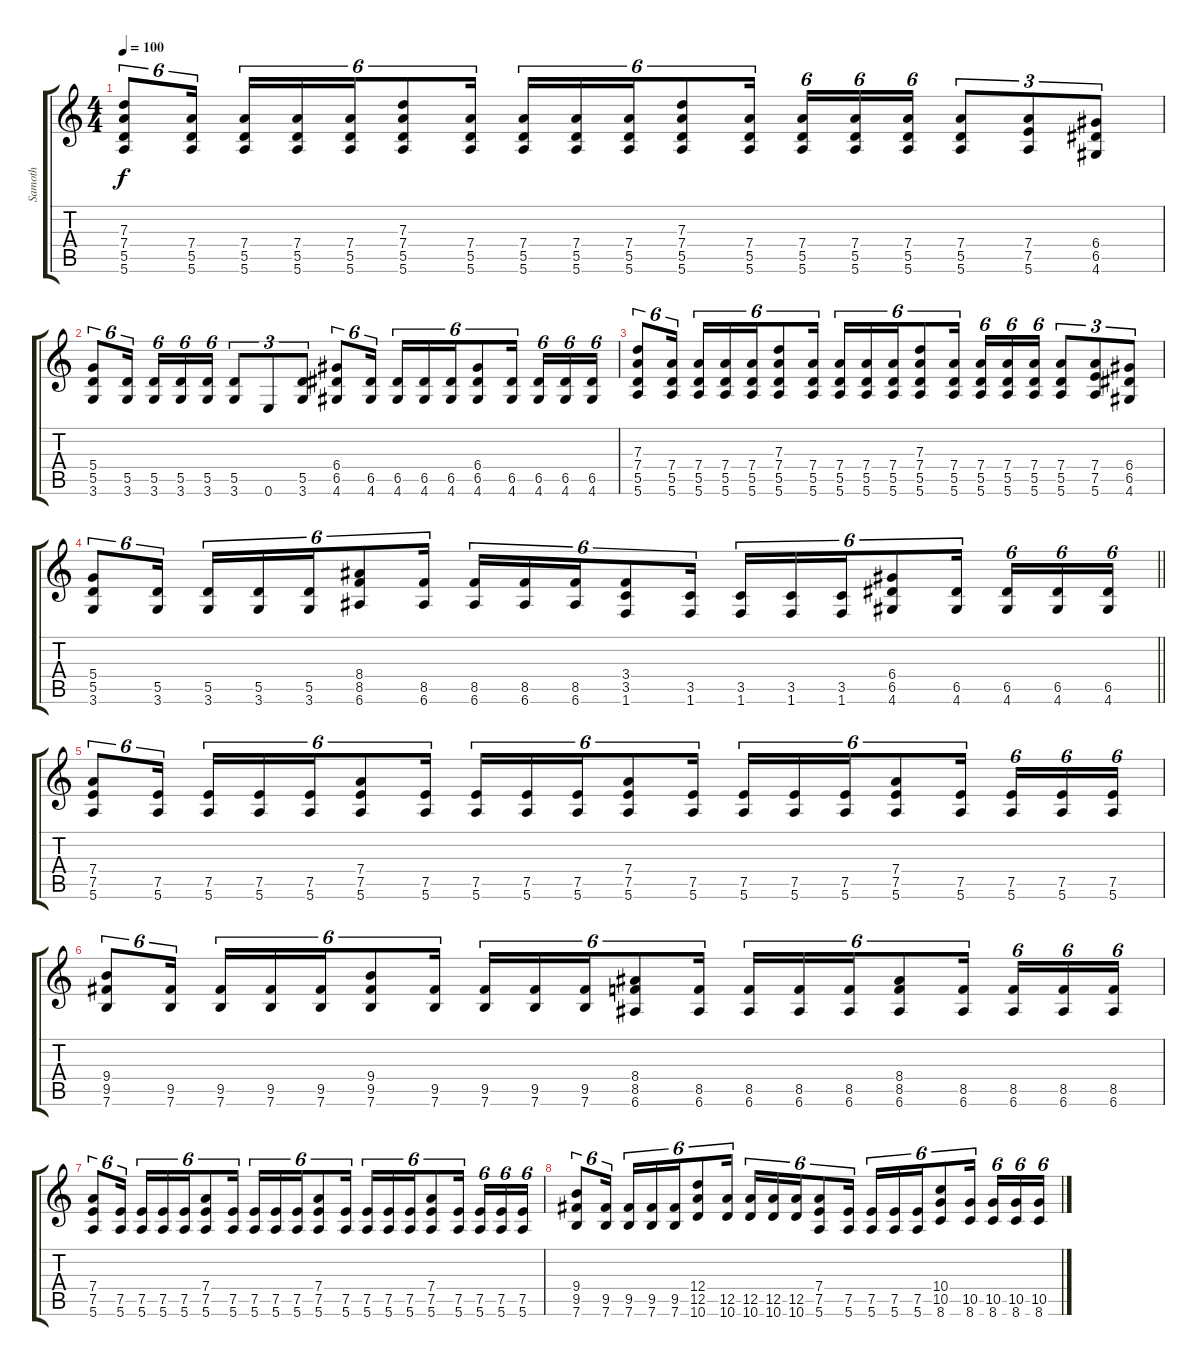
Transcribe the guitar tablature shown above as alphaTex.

\track ("Samoth" "Samoth") {instrument distortionguitar}
\staff {score tabs}
\tuning (E4 B3 G3 D3 A2 E2) {hide}
\ts (4 4)
\tempo 100
\clef g2
\ks c
(7.3 7.4 5.5 5.6).8{tu (6 4) dy f} (7.4 5.5 5.6).16{tu (6 4)} (7.4 5.5 5.6).16{tu (6 4)} (7.4 5.5 5.6).16{tu (6 4)} (7.4 5.5 5.6).16{tu (6 4)} (7.3 7.4 5.5 5.6).8{tu (6 4)} (7.4 5.5 5.6).16{tu (6 4)} (7.4 5.5 5.6).16{tu (6 4)} (7.4 5.5 5.6).16{tu (6 4)} (7.4 5.5 5.6).16{tu (6 4)} (7.3 7.4 5.5 5.6).8{tu (6 4)} (7.4 5.5 5.6).16{tu (6 4)} (7.4 5.5 5.6).16{tu (6 4)} (7.4 5.5 5.6).16{tu (6 4)} (7.4 5.5 5.6).16{tu (6 4)} (7.4 5.5 5.6).8{tu (3 2)} (7.4 7.5 5.6).8{tu (3 2)} (6.4 6.5 4.6).8{tu (3 2)} |
(5.4 5.5 3.6).8{tu (6 4)} (5.5 3.6).16{tu (6 4)} (5.5 3.6).16{tu (6 4)} (5.5 3.6).16{tu (6 4)} (5.5 3.6).16{tu (6 4)} (5.5 3.6).8{tu (3 2)} 0.6.8{tu (3 2)} (5.5 3.6).8{tu (3 2)} (6.4 6.5 4.6).8{tu (6 4)} (6.5 4.6).16{tu (6 4)} (6.5 4.6).16{tu (6 4)} (6.5 4.6).16{tu (6 4)} (6.5 4.6).16{tu (6 4)} (6.4 6.5 4.6).8{tu (6 4)} (6.5 4.6).16{tu (6 4)} (6.5 4.6).16{tu (6 4)} (6.5 4.6).16{tu (6 4)} (6.5 4.6).16{tu (6 4)} |
(7.3 7.4 5.5 5.6).8{tu (6 4)} (7.4 5.5 5.6).16{tu (6 4)} (7.4 5.5 5.6).16{tu (6 4)} (7.4 5.5 5.6).16{tu (6 4)} (7.4 5.5 5.6).16{tu (6 4)} (7.3 7.4 5.5 5.6).8{tu (6 4)} (7.4 5.5 5.6).16{tu (6 4)} (7.4 5.5 5.6).16{tu (6 4)} (7.4 5.5 5.6).16{tu (6 4)} (7.4 5.5 5.6).16{tu (6 4)} (7.3 7.4 5.5 5.6).8{tu (6 4)} (7.4 5.5 5.6).16{tu (6 4)} (7.4 5.5 5.6).16{tu (6 4)} (7.4 5.5 5.6).16{tu (6 4)} (7.4 5.5 5.6).16{tu (6 4)} (7.4 5.5 5.6).8{tu (3 2)} (7.4 7.5 5.6).8{tu (3 2)} (6.4 6.5 4.6).8{tu (3 2)} |
\barLineRight lightlight
(5.4 5.5 3.6).8{tu (6 4)} (5.5 3.6).16{tu (6 4)} (5.5 3.6).16{tu (6 4)} (5.5 3.6).16{tu (6 4)} (5.5 3.6).16{tu (6 4)} (8.4 8.5 6.6).8{tu (6 4)} (8.5 6.6).16{tu (6 4)} (8.5 6.6).16{tu (6 4)} (8.5 6.6).16{tu (6 4)} (8.5 6.6).16{tu (6 4)} (3.4 3.5 1.6).8{tu (6 4)} (3.5 1.6).16{tu (6 4)} (3.5 1.6).16{tu (6 4)} (3.5 1.6).16{tu (6 4)} (3.5 1.6).16{tu (6 4)} (6.4 6.5 4.6).8{tu (6 4)} (6.5 4.6).16{tu (6 4)} (6.5 4.6).16{tu (6 4)} (6.5 4.6).16{tu (6 4)} (6.5 4.6).16{tu (6 4)} |
(7.4 7.5 5.6).8{tu (6 4)} (7.5 5.6).16{tu (6 4)} (7.5 5.6).16{tu (6 4)} (7.5 5.6).16{tu (6 4)} (7.5 5.6).16{tu (6 4)} (7.4 7.5 5.6).8{tu (6 4)} (7.5 5.6).16{tu (6 4)} (7.5 5.6).16{tu (6 4)} (7.5 5.6).16{tu (6 4)} (7.5 5.6).16{tu (6 4)} (7.4 7.5 5.6).8{tu (6 4)} (7.5 5.6).16{tu (6 4)} (7.5 5.6).16{tu (6 4)} (7.5 5.6).16{tu (6 4)} (7.5 5.6).16{tu (6 4)} (7.4 7.5 5.6).8{tu (6 4)} (7.5 5.6).16{tu (6 4)} (7.5 5.6).16{tu (6 4)} (7.5 5.6).16{tu (6 4)} (7.5 5.6).16{tu (6 4)} |
(9.4 9.5 7.6).8{tu (6 4)} (9.5 7.6).16{tu (6 4)} (9.5 7.6).16{tu (6 4)} (9.5 7.6).16{tu (6 4)} (9.5 7.6).16{tu (6 4)} (9.4 9.5 7.6).8{tu (6 4)} (9.5 7.6).16{tu (6 4)} (9.5 7.6).16{tu (6 4)} (9.5 7.6).16{tu (6 4)} (9.5 7.6).16{tu (6 4)} (8.4 8.5 6.6).8{tu (6 4)} (8.5 6.6).16{tu (6 4)} (8.5 6.6).16{tu (6 4)} (8.5 6.6).16{tu (6 4)} (8.5 6.6).16{tu (6 4)} (8.4 8.5 6.6).8{tu (6 4)} (8.5 6.6).16{tu (6 4)} (8.5 6.6).16{tu (6 4)} (8.5 6.6).16{tu (6 4)} (8.5 6.6).16{tu (6 4)} |
(7.4 7.5 5.6).8{tu (6 4)} (7.5 5.6).16{tu (6 4)} (7.5 5.6).16{tu (6 4)} (7.5 5.6).16{tu (6 4)} (7.5 5.6).16{tu (6 4)} (7.4 7.5 5.6).8{tu (6 4)} (7.5 5.6).16{tu (6 4)} (7.5 5.6).16{tu (6 4)} (7.5 5.6).16{tu (6 4)} (7.5 5.6).16{tu (6 4)} (7.4 7.5 5.6).8{tu (6 4)} (7.5 5.6).16{tu (6 4)} (7.5 5.6).16{tu (6 4)} (7.5 5.6).16{tu (6 4)} (7.5 5.6).16{tu (6 4)} (7.4 7.5 5.6).8{tu (6 4)} (7.5 5.6).16{tu (6 4)} (7.5 5.6).16{tu (6 4)} (7.5 5.6).16{tu (6 4)} (7.5 5.6).16{tu (6 4)} |
(9.4 9.5 7.6).8{tu (6 4)} (9.5 7.6).16{tu (6 4)} (9.5 7.6).16{tu (6 4)} (9.5 7.6).16{tu (6 4)} (9.5 7.6).16{tu (6 4)} (12.4 12.5 10.6).8{tu (6 4)} (12.5 10.6).16{tu (6 4)} (12.5 10.6).16{tu (6 4)} (12.5 10.6).16{tu (6 4)} (12.5 10.6).16{tu (6 4)} (7.4 7.5 5.6).8{tu (6 4)} (7.5 5.6).16{tu (6 4)} (7.5 5.6).16{tu (6 4)} (7.5 5.6).16{tu (6 4)} (7.5 5.6).16{tu (6 4)} (10.4 10.5 8.6).8{tu (6 4)} (10.5 8.6).16{tu (6 4)} (10.5 8.6).16{tu (6 4)} (10.5 8.6).16{tu (6 4)} (10.5 8.6).16{tu (6 4)}
